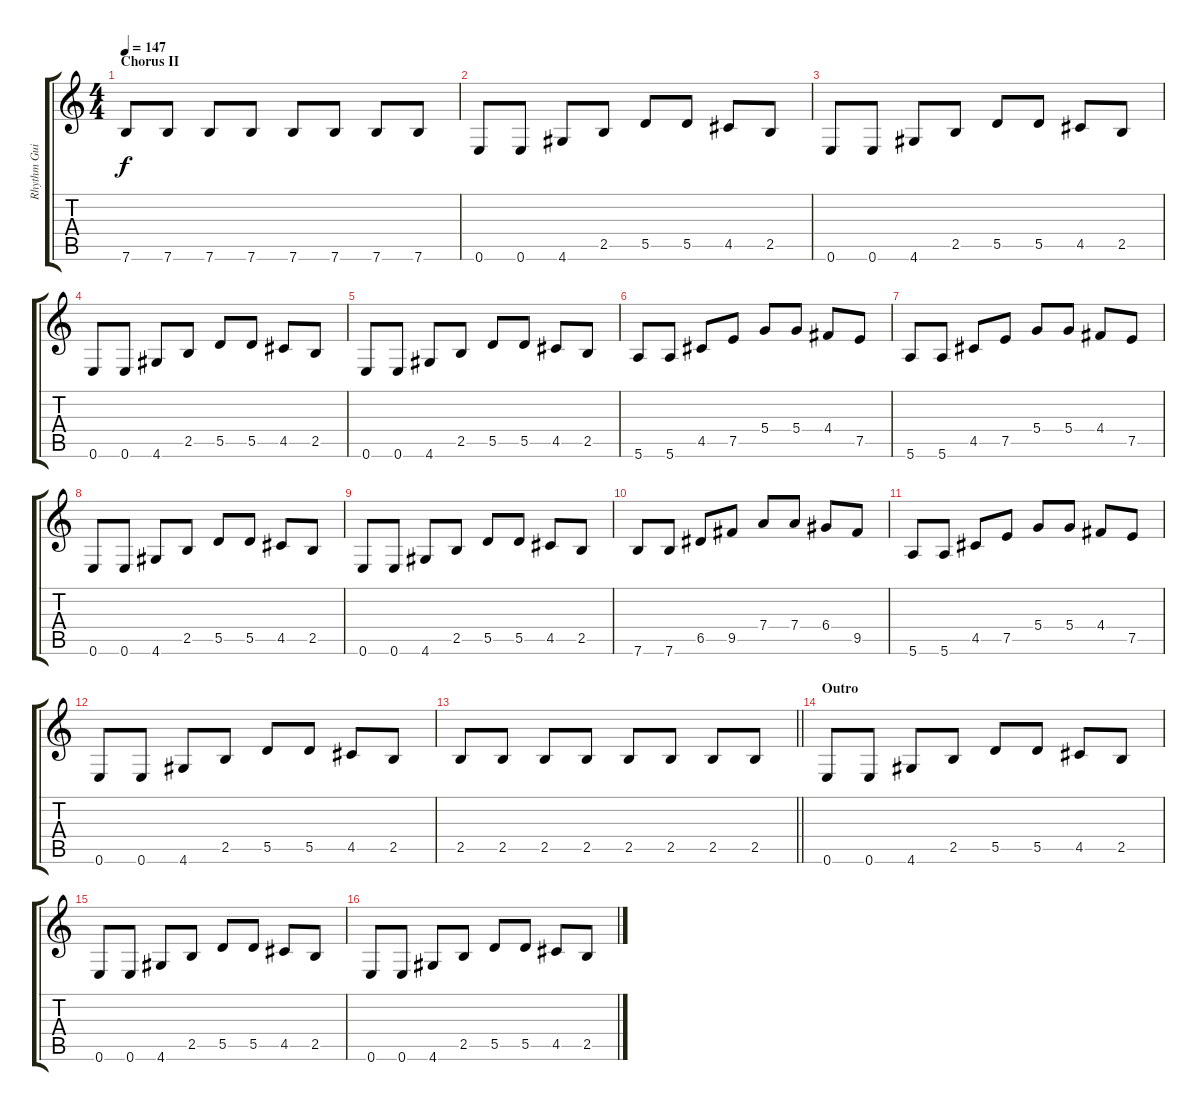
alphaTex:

\track ("Rhythm Guitar" "Rhythm Gui") {instrument electricguitarmuted}
\staff {score tabs}
\tuning (E4 B3 G3 D3 A2 E2) {hide}
\ts (4 4)
\section ("" "Chorus II")
\tempo 147
\clef g2
\ks c
7.6.8{dy f} 7.6.8 7.6.8 7.6.8 7.6.8 7.6.8 7.6.8 7.6.8 |
0.6.8 0.6.8 4.6.8 2.5.8 5.5.8 5.5.8 4.5.8 2.5.8 |
0.6.8 0.6.8 4.6.8 2.5.8 5.5.8 5.5.8 4.5.8 2.5.8 |
0.6.8 0.6.8 4.6.8 2.5.8 5.5.8 5.5.8 4.5.8 2.5.8 |
0.6.8 0.6.8 4.6.8 2.5.8 5.5.8 5.5.8 4.5.8 2.5.8 |
5.6.8 5.6.8 4.5.8 7.5.8 5.4.8 5.4.8 4.4.8 7.5.8 |
5.6.8 5.6.8 4.5.8 7.5.8 5.4.8 5.4.8 4.4.8 7.5.8 |
0.6.8 0.6.8 4.6.8 2.5.8 5.5.8 5.5.8 4.5.8 2.5.8 |
0.6.8 0.6.8 4.6.8 2.5.8 5.5.8 5.5.8 4.5.8 2.5.8 |
7.6.8 7.6.8 6.5.8 9.5.8 7.4.8 7.4.8 6.4.8 9.5.8 |
5.6.8 5.6.8 4.5.8 7.5.8 5.4.8 5.4.8 4.4.8 7.5.8 |
0.6.8 0.6.8 4.6.8 2.5.8 5.5.8 5.5.8 4.5.8 2.5.8 |
\barLineRight lightlight
2.5.8 2.5.8 2.5.8 2.5.8 2.5.8 2.5.8 2.5.8 2.5.8 |
\section ("" "Outro")
0.6.8 0.6.8 4.6.8 2.5.8 5.5.8 5.5.8 4.5.8 2.5.8 |
0.6.8 0.6.8 4.6.8 2.5.8 5.5.8 5.5.8 4.5.8 2.5.8 |
0.6.8 0.6.8 4.6.8 2.5.8 5.5.8 5.5.8 4.5.8 2.5.8
